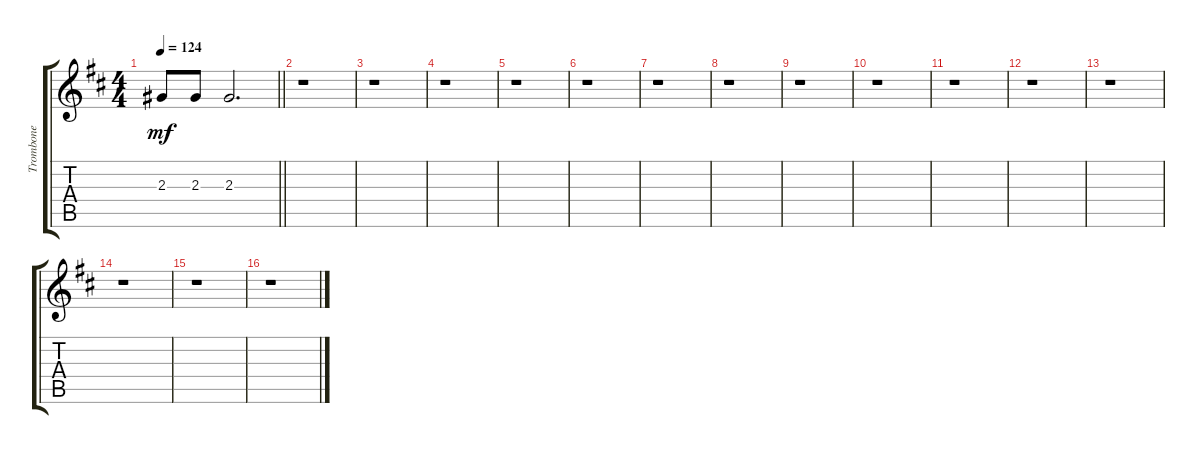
\track ("Trombone" "Trombone") {instrument electricguitarjazz}
\staff {score tabs}
\tuning (Eb4 Bb3 Gb3 Db3 Ab2 Eb2) {hide}
\ts (4 4)
\tempo 124
\clef g2
\barLineRight lightlight
\ks d
2.3.8{dy mf} 2.3.8 2.3.2{d} |
r.1 |
r.1 |
r.1 |
r.1 |
r.1 |
r.1 |
r.1 |
r.1 |
r.1 |
r.1 |
r.1 |
r.1 |
r.1 |
r.1 |
r.1
